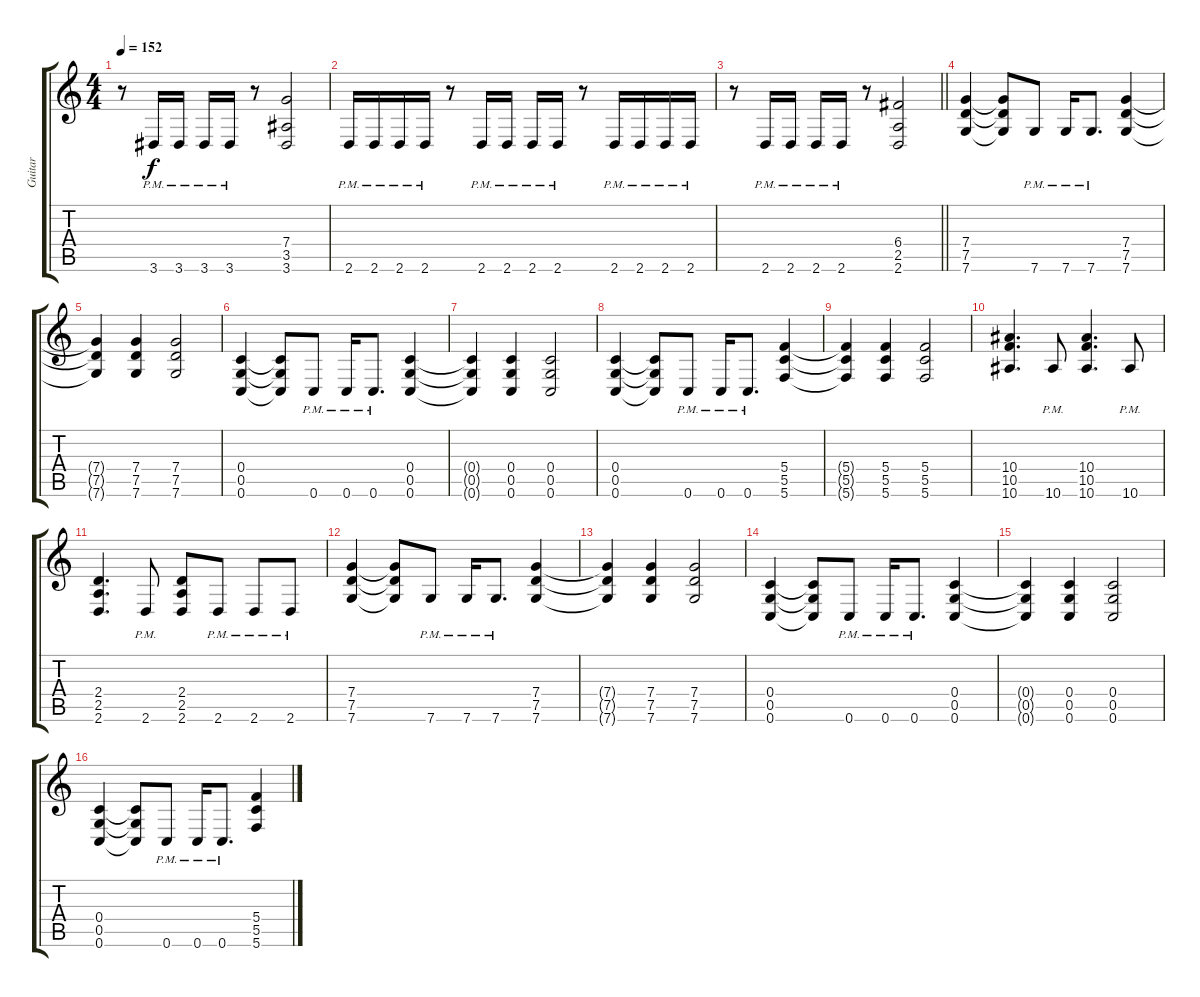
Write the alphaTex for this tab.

\track ("Guitar" "Guitar") {instrument distortionguitar}
\staff {score tabs}
\tuning (D4 A3 F3 C3 G2 C2) {hide}
\ts (4 4)
\tempo 152
\clef g2
\ks c
r.8{dy f} 3.6{pm}.16 3.6{pm}.16 3.6{pm}.16 3.6{pm}.16 r.8 (7.4 3.5 3.6).2 |
2.6{pm}.16 2.6{pm}.16 2.6{pm}.16 2.6{pm}.16 r.8 2.6{pm}.16 2.6{pm}.16 2.6{pm}.16 2.6{pm}.16 r.8 2.6{pm}.16 2.6{pm}.16 2.6{pm}.16 2.6{pm}.16 |
\barLineRight lightlight
r.8 2.6{pm}.16 2.6{pm}.16 2.6{pm}.16 2.6{pm}.16 r.8 (6.4 2.5 2.6).2 |
\section ("" " ")
(7.4 7.5 7.6).4 (7.4{t} 7.5{t} 7.6{t}).8 7.6{pm}.8 7.6{pm}.16 7.6{pm}.8{d} (7.4 7.5 7.6).4 |
(7.4{t} 7.5{t} 7.6{t}).4 (7.4 7.5 7.6).4 (7.4 7.5 7.6).2 |
(0.4 0.5 0.6).4 (0.4{t} 0.5{t} 0.6{t}).8 0.6{pm}.8 0.6{pm}.16 0.6{pm}.8{d} (0.4 0.5 0.6).4 |
(0.4{t} 0.5{t} 0.6{t}).4 (0.4 0.5 0.6).4 (0.4 0.5 0.6).2 |
(0.4 0.5 0.6).4 (0.4{t} 0.5{t} 0.6{t}).8 0.6{pm}.8 0.6{pm}.16 0.6{pm}.8{d} (5.4 5.5 5.6).4 |
(5.4{t} 5.5{t} 5.6{t}).4 (5.4 5.5 5.6).4 (5.4 5.5 5.6).2 |
(10.4 10.5 10.6).4{d} 10.6{pm}.8 (10.4 10.5 10.6).4{d} 10.6{pm}.8 |
(2.4 2.5 2.6).4{d} 2.6{pm}.8 (2.4 2.5 2.6).8 2.6{pm}.8 2.6{pm}.8 2.6{pm}.8 |
(7.4 7.5 7.6).4 (7.4{t} 7.5{t} 7.6{t}).8 7.6{pm}.8 7.6{pm}.16 7.6{pm}.8{d} (7.4 7.5 7.6).4 |
(7.4{t} 7.5{t} 7.6{t}).4 (7.4 7.5 7.6).4 (7.4 7.5 7.6).2 |
(0.4 0.5 0.6).4 (0.4{t} 0.5{t} 0.6{t}).8 0.6{pm}.8 0.6{pm}.16 0.6{pm}.8{d} (0.4 0.5 0.6).4 |
(0.4{t} 0.5{t} 0.6{t}).4 (0.4 0.5 0.6).4 (0.4 0.5 0.6).2 |
(0.4 0.5 0.6).4 (0.4{t} 0.5{t} 0.6{t}).8 0.6{pm}.8 0.6{pm}.16 0.6{pm}.8{d} (5.4 5.5 5.6).4
